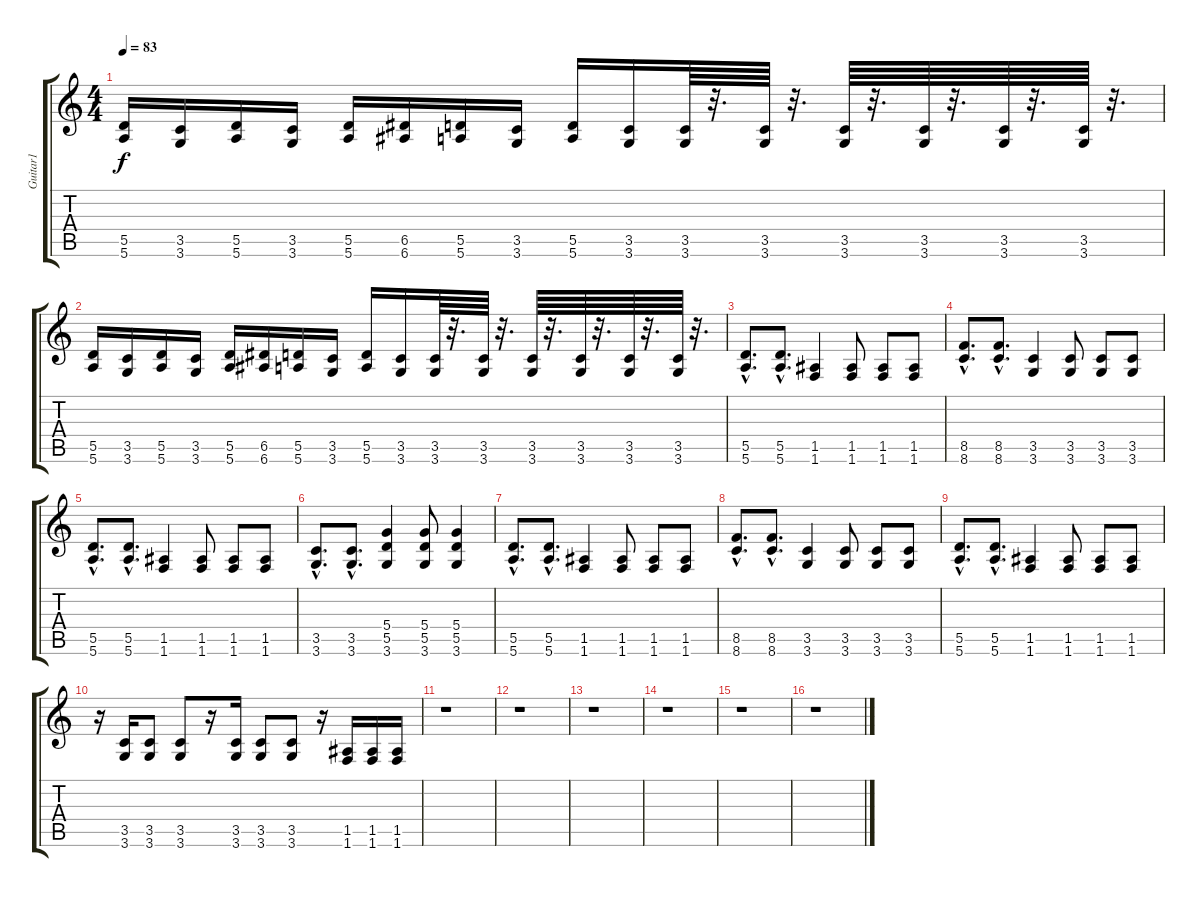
\track ("Guitar1" "Guitar1") {instrument distortionguitar}
\staff {score tabs}
\tuning (E4 B3 G3 D3 A2 E2) {hide}
\ts (4 4)
\tempo 83
\clef g2
\ks c
(5.5 5.6).16{dy f} (3.5 3.6).16 (5.5 5.6).16 (3.5 3.6).16 (5.5 5.6).16 (6.5 6.6).16 (5.5 5.6).16 (3.5 3.6).16 (5.5 5.6).16 (3.5 3.6).16 (3.5 3.6).64 r.32{d} (3.5 3.6).64 r.32{d} (3.5 3.6).64 r.32{d} (3.5 3.6).64 r.32{d} (3.5 3.6).64 r.32{d} (3.5 3.6).64 r.32{d} |
(5.5 5.6).16 (3.5 3.6).16 (5.5 5.6).16 (3.5 3.6).16 (5.5 5.6).16 (6.5 6.6).16 (5.5 5.6).16 (3.5 3.6).16 (5.5 5.6).16 (3.5 3.6).16 (3.5 3.6).64 r.32{d} (3.5 3.6).64 r.32{d} (3.5 3.6).64 r.32{d} (3.5 3.6).64 r.32{d} (3.5 3.6).64 r.32{d} (3.5 3.6).64 r.32{d} |
(5.5{hac} 5.6{hac}).8{d} (5.5{hac} 5.6{hac}).8{d} (1.5 1.6).4 (1.5 1.6).8 (1.5 1.6).8 (1.5 1.6).8 |
(8.5{hac} 8.6{hac}).8{d} (8.5{hac} 8.6{hac}).8{d} (3.5 3.6).4 (3.5 3.6).8 (3.5 3.6).8 (3.5 3.6).8 |
(5.5{hac} 5.6{hac}).8{d} (5.5{hac} 5.6{hac}).8{d} (1.5 1.6).4 (1.5 1.6).8 (1.5 1.6).8 (1.5 1.6).8 |
(3.5{hac} 3.6{hac}).8{d} (3.5{hac} 3.6{hac}).8{d} (5.4 5.5 3.6).4 (5.4 5.5 3.6).8 (5.4 5.5 3.6).4 |
(5.5{hac} 5.6{hac}).8{d} (5.5{hac} 5.6{hac}).8{d} (1.5 1.6).4 (1.5 1.6).8 (1.5 1.6).8 (1.5 1.6).8 |
(8.5{hac} 8.6{hac}).8{d} (8.5{hac} 8.6{hac}).8{d} (3.5 3.6).4 (3.5 3.6).8 (3.5 3.6).8 (3.5 3.6).8 |
(5.5{hac} 5.6{hac}).8{d} (5.5{hac} 5.6{hac}).8{d} (1.5 1.6).4 (1.5 1.6).8 (1.5 1.6).8 (1.5 1.6).8 |
r.16 (3.5 3.6).16 (3.5 3.6).8 (3.5 3.6).8 r.16 (3.5 3.6).16 (3.5 3.6).8 (3.5 3.6).8 r.16 (1.5 1.6).16 (1.5 1.6).16 (1.5 1.6).16 |
r.1 |
r.1 |
r.1 |
r.1 |
r.1 |
r.1
